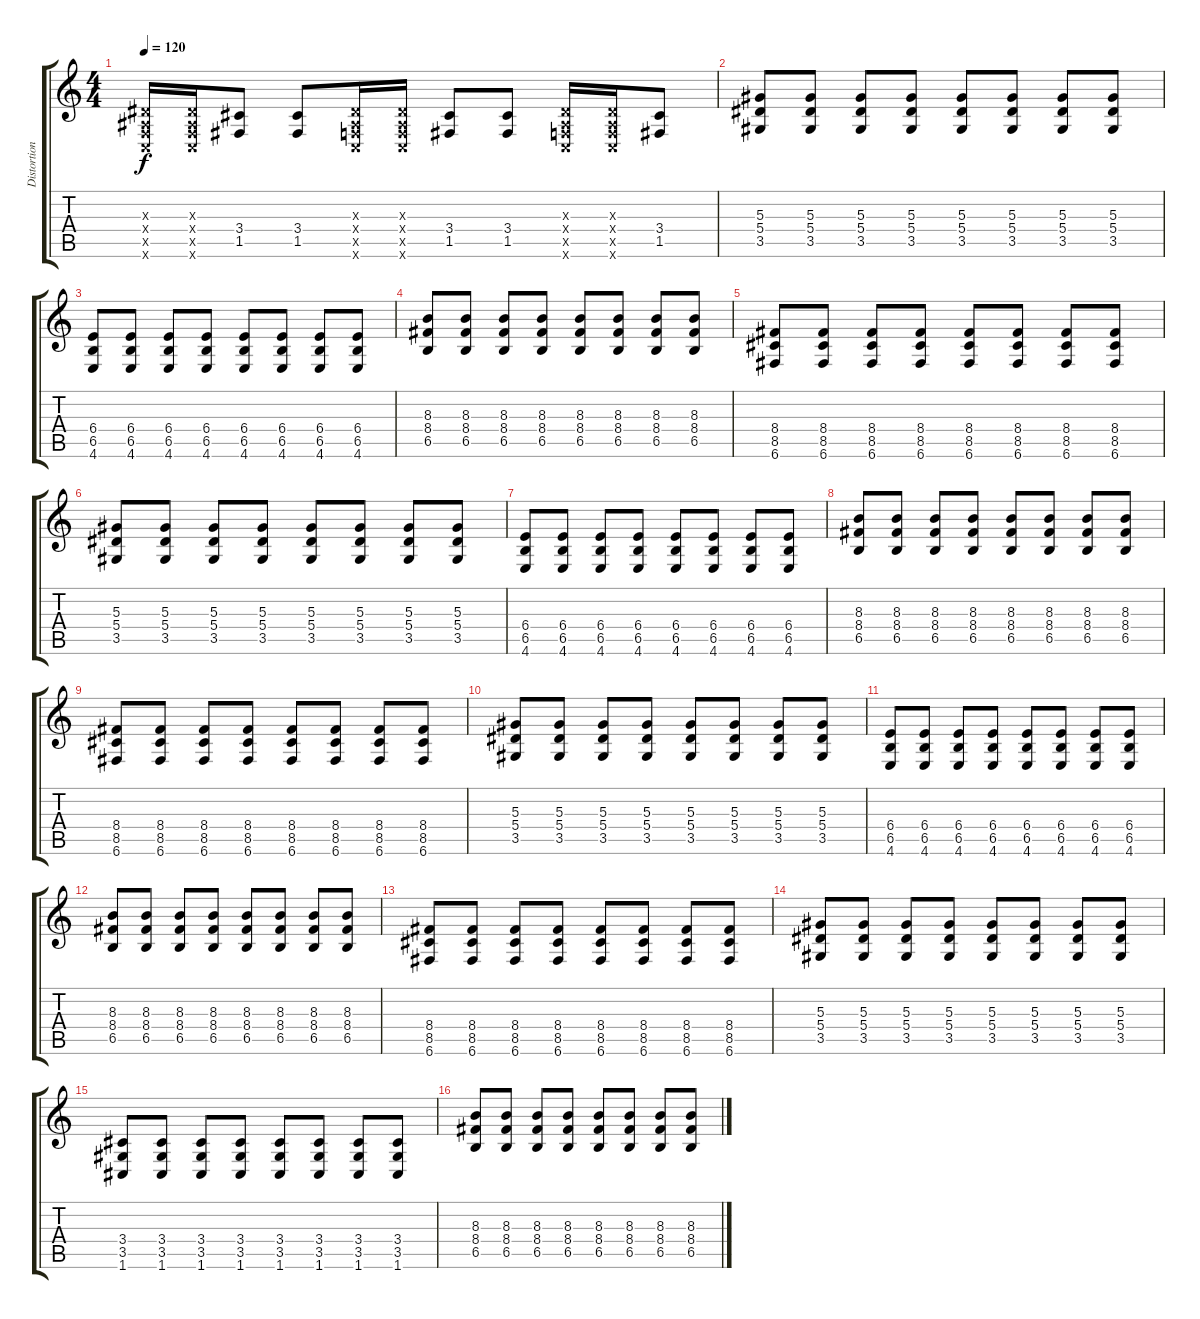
\track ("Distortion 1" "Distortion") {instrument distortionguitar}
\staff {score tabs}
\tuning (C4 G3 Eb3 Bb2 F2 C2) {hide}
\ts (4 4)
\tempo 120
\clef g2
\ks c
(0.3{x} 0.4{x} 0.5{x} 0.6{x}).16{dy f} (0.3{x} 0.4{x} 0.5{x} 0.6{x}).16 (3.4 1.5).8 (3.4 1.5).8 (0.3{x} 0.4{x} 0.5{x} 0.6{x}).16 (0.3{x} 0.4{x} 0.5{x} 0.6{x}).16 (3.4 1.5).8 (3.4 1.5).8 (0.3{x} 0.4{x} 0.5{x} 0.6{x}).16 (0.3{x} 0.4{x} 0.5{x} 0.6{x}).16 (3.4 1.5).8 |
(5.3 5.4 3.5).8 (5.3 5.4 3.5).8 (5.3 5.4 3.5).8 (5.3 5.4 3.5).8 (5.3 5.4 3.5).8 (5.3 5.4 3.5).8 (5.3 5.4 3.5).8 (5.3 5.4 3.5).8 |
(6.4 6.5 4.6).8 (6.4 6.5 4.6).8 (6.4 6.5 4.6).8 (6.4 6.5 4.6).8 (6.4 6.5 4.6).8 (6.4 6.5 4.6).8 (6.4 6.5 4.6).8 (6.4 6.5 4.6).8 |
(8.3 8.4 6.5).8 (8.3 8.4 6.5).8 (8.3 8.4 6.5).8 (8.3 8.4 6.5).8 (8.3 8.4 6.5).8 (8.3 8.4 6.5).8 (8.3 8.4 6.5).8 (8.3 8.4 6.5).8 |
(8.4 8.5 6.6).8 (8.4 8.5 6.6).8 (8.4 8.5 6.6).8 (8.4 8.5 6.6).8 (8.4 8.5 6.6).8 (8.4 8.5 6.6).8 (8.4 8.5 6.6).8 (8.4 8.5 6.6).8 |
(5.3 5.4 3.5).8 (5.3 5.4 3.5).8 (5.3 5.4 3.5).8 (5.3 5.4 3.5).8 (5.3 5.4 3.5).8 (5.3 5.4 3.5).8 (5.3 5.4 3.5).8 (5.3 5.4 3.5).8 |
(6.4 6.5 4.6).8 (6.4 6.5 4.6).8 (6.4 6.5 4.6).8 (6.4 6.5 4.6).8 (6.4 6.5 4.6).8 (6.4 6.5 4.6).8 (6.4 6.5 4.6).8 (6.4 6.5 4.6).8 |
(8.3 8.4 6.5).8 (8.3 8.4 6.5).8 (8.3 8.4 6.5).8 (8.3 8.4 6.5).8 (8.3 8.4 6.5).8 (8.3 8.4 6.5).8 (8.3 8.4 6.5).8 (8.3 8.4 6.5).8 |
(8.4 8.5 6.6).8 (8.4 8.5 6.6).8 (8.4 8.5 6.6).8 (8.4 8.5 6.6).8 (8.4 8.5 6.6).8 (8.4 8.5 6.6).8 (8.4 8.5 6.6).8 (8.4 8.5 6.6).8 |
(5.3 5.4 3.5).8 (5.3 5.4 3.5).8 (5.3 5.4 3.5).8 (5.3 5.4 3.5).8 (5.3 5.4 3.5).8 (5.3 5.4 3.5).8 (5.3 5.4 3.5).8 (5.3 5.4 3.5).8 |
(6.4 6.5 4.6).8 (6.4 6.5 4.6).8 (6.4 6.5 4.6).8 (6.4 6.5 4.6).8 (6.4 6.5 4.6).8 (6.4 6.5 4.6).8 (6.4 6.5 4.6).8 (6.4 6.5 4.6).8 |
(8.3 8.4 6.5).8 (8.3 8.4 6.5).8 (8.3 8.4 6.5).8 (8.3 8.4 6.5).8 (8.3 8.4 6.5).8 (8.3 8.4 6.5).8 (8.3 8.4 6.5).8 (8.3 8.4 6.5).8 |
(8.4 8.5 6.6).8 (8.4 8.5 6.6).8 (8.4 8.5 6.6).8 (8.4 8.5 6.6).8 (8.4 8.5 6.6).8 (8.4 8.5 6.6).8 (8.4 8.5 6.6).8 (8.4 8.5 6.6).8 |
(5.3 5.4 3.5).8 (5.3 5.4 3.5).8 (5.3 5.4 3.5).8 (5.3 5.4 3.5).8 (5.3 5.4 3.5).8 (5.3 5.4 3.5).8 (5.3 5.4 3.5).8 (5.3 5.4 3.5).8 |
(3.4 3.5 1.6).8 (3.4 3.5 1.6).8 (3.4 3.5 1.6).8 (3.4 3.5 1.6).8 (3.4 3.5 1.6).8 (3.4 3.5 1.6).8 (3.4 3.5 1.6).8 (3.4 3.5 1.6).8 |
(8.3 8.4 6.5).8 (8.3 8.4 6.5).8 (8.3 8.4 6.5).8 (8.3 8.4 6.5).8 (8.3 8.4 6.5).8 (8.3 8.4 6.5).8 (8.3 8.4 6.5).8 (8.3 8.4 6.5).8
